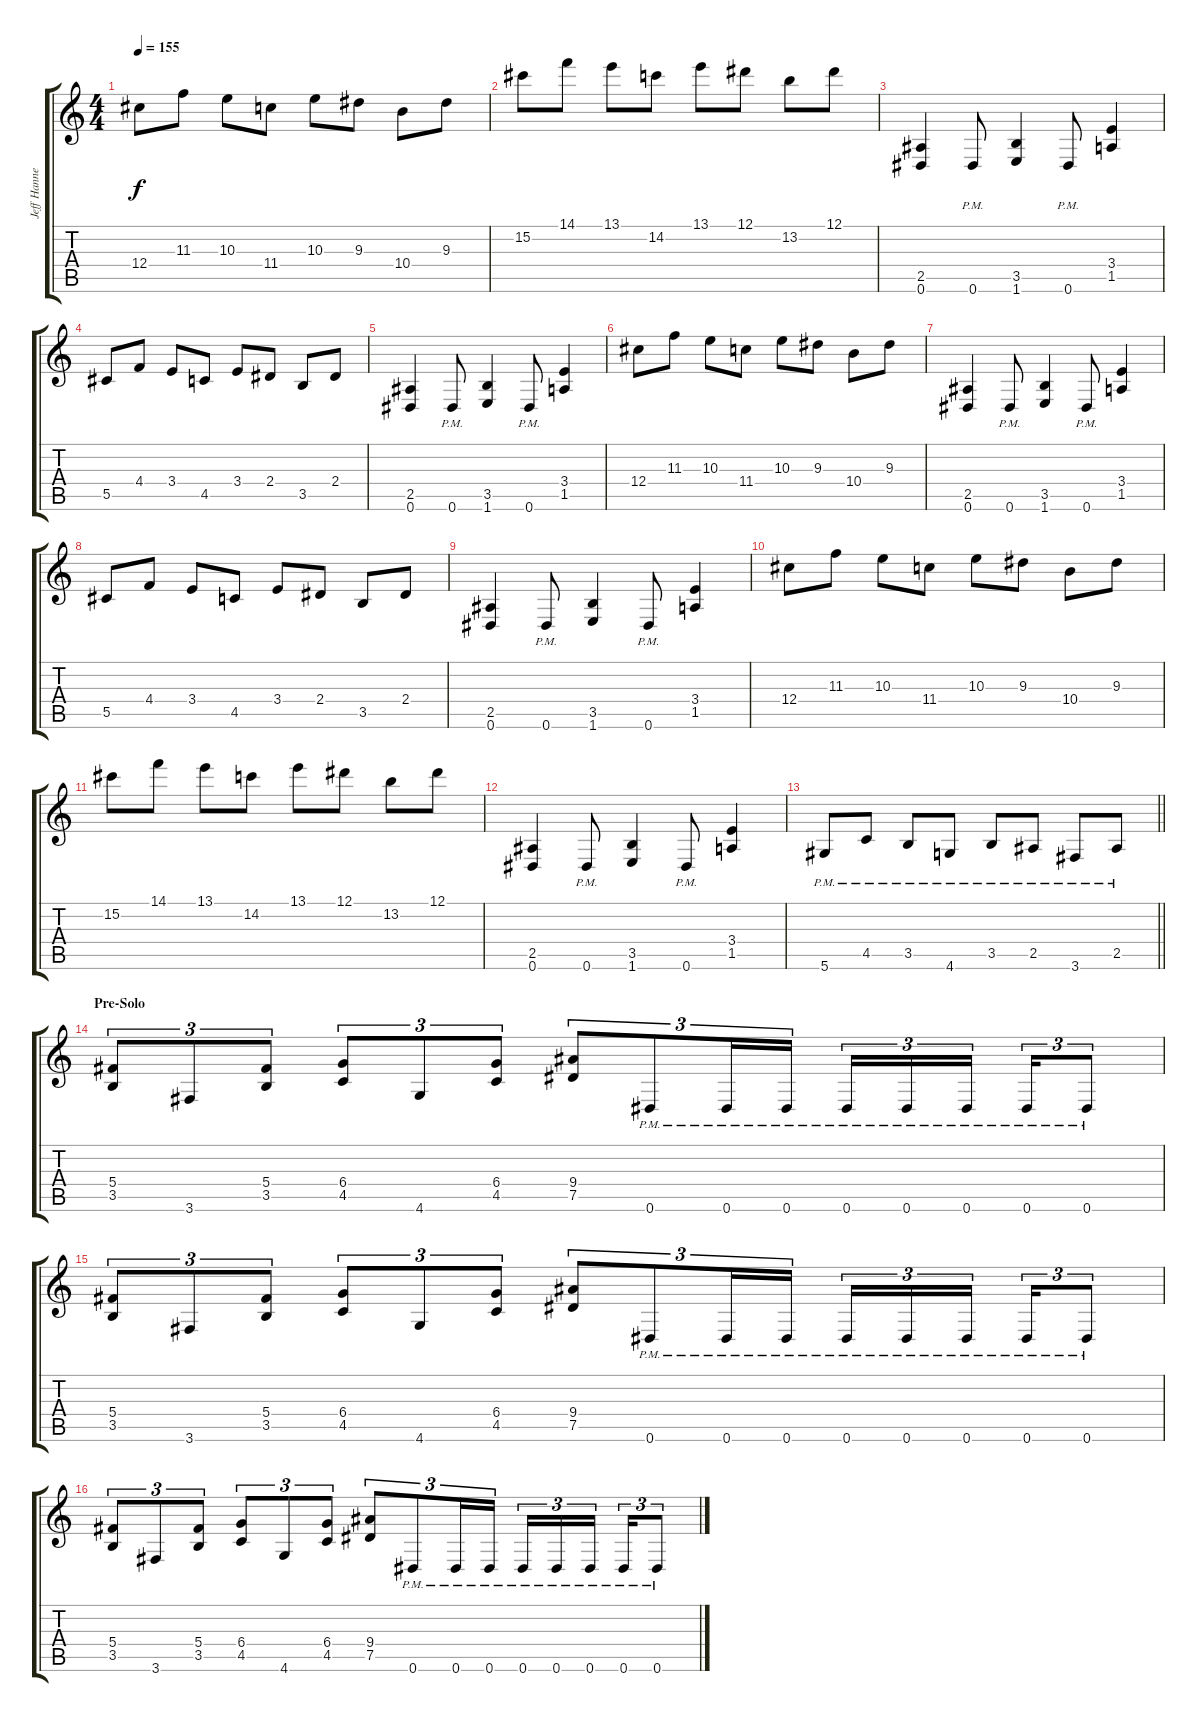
\track ("Jeff Hanneman (Lead)" "Jeff Hanne") {instrument distortionguitar}
\staff {score tabs}
\tuning (Eb4 Bb3 Gb3 Db3 Ab2 Eb2) {hide}
\ts (4 4)
\tempo 155
\clef g2
\ks c
12.4.8{dy f} 11.3.8 10.3.8 11.4.8 10.3.8 9.3.8 10.4.8 9.3.8 |
15.2.8 14.1.8 13.1.8 14.2.8 13.1.8 12.1.8 13.2.8 12.1.8 |
(2.5 0.6).4 0.6{pm}.8 (3.5 1.6).4 0.6{pm}.8 (3.4 1.5).4 |
5.5.8 4.4.8 3.4.8 4.5.8 3.4.8 2.4.8 3.5.8 2.4.8 |
(2.5 0.6).4 0.6{pm}.8 (3.5 1.6).4 0.6{pm}.8 (3.4 1.5).4 |
12.4.8 11.3.8 10.3.8 11.4.8 10.3.8 9.3.8 10.4.8 9.3.8 |
(2.5 0.6).4 0.6{pm}.8 (3.5 1.6).4 0.6{pm}.8 (3.4 1.5).4 |
5.5.8 4.4.8 3.4.8 4.5.8 3.4.8 2.4.8 3.5.8 2.4.8 |
(2.5 0.6).4 0.6{pm}.8 (3.5 1.6).4 0.6{pm}.8 (3.4 1.5).4 |
12.4.8 11.3.8 10.3.8 11.4.8 10.3.8 9.3.8 10.4.8 9.3.8 |
15.2.8 14.1.8 13.1.8 14.2.8 13.1.8 12.1.8 13.2.8 12.1.8 |
(2.5 0.6).4 0.6{pm}.8 (3.5 1.6).4 0.6{pm}.8 (3.4 1.5).4 |
\barLineRight lightlight
5.6{pm}.8 4.5{pm}.8 3.5{pm}.8 4.6{pm}.8 3.5{pm}.8 2.5{pm}.8 3.6{pm}.8 2.5{pm}.8 |
\section ("" "Pre-Solo")
(5.4 3.5).8{tu (3 2)} 3.6.8{tu (3 2)} (5.4 3.5).8{tu (3 2)} (6.4 4.5).8{tu (3 2)} 4.6.8{tu (3 2)} (6.4 4.5).8{tu (3 2)} (9.4 7.5).8{tu (3 2)} 0.6{pm}.8{tu (3 2)} 0.6{pm}.16{tu (3 2)} 0.6{pm}.16{tu (3 2)} 0.6{pm}.16{tu (3 2)} 0.6{pm}.16{tu (3 2)} 0.6{pm}.16{tu (3 2) beam splitsecondary} 0.6{pm}.16{tu (3 2)} 0.6{pm}.8{tu (3 2)} |
(5.4 3.5).8{tu (3 2)} 3.6.8{tu (3 2)} (5.4 3.5).8{tu (3 2)} (6.4 4.5).8{tu (3 2)} 4.6.8{tu (3 2)} (6.4 4.5).8{tu (3 2)} (9.4 7.5).8{tu (3 2)} 0.6{pm}.8{tu (3 2)} 0.6{pm}.16{tu (3 2)} 0.6{pm}.16{tu (3 2)} 0.6{pm}.16{tu (3 2)} 0.6{pm}.16{tu (3 2)} 0.6{pm}.16{tu (3 2) beam splitsecondary} 0.6{pm}.16{tu (3 2)} 0.6{pm}.8{tu (3 2)} |
(5.4 3.5).8{tu (3 2)} 3.6.8{tu (3 2)} (5.4 3.5).8{tu (3 2)} (6.4 4.5).8{tu (3 2)} 4.6.8{tu (3 2)} (6.4 4.5).8{tu (3 2)} (9.4 7.5).8{tu (3 2)} 0.6{pm}.8{tu (3 2)} 0.6{pm}.16{tu (3 2)} 0.6{pm}.16{tu (3 2)} 0.6{pm}.16{tu (3 2)} 0.6{pm}.16{tu (3 2)} 0.6{pm}.16{tu (3 2) beam splitsecondary} 0.6{pm}.16{tu (3 2)} 0.6{pm}.8{tu (3 2)}
